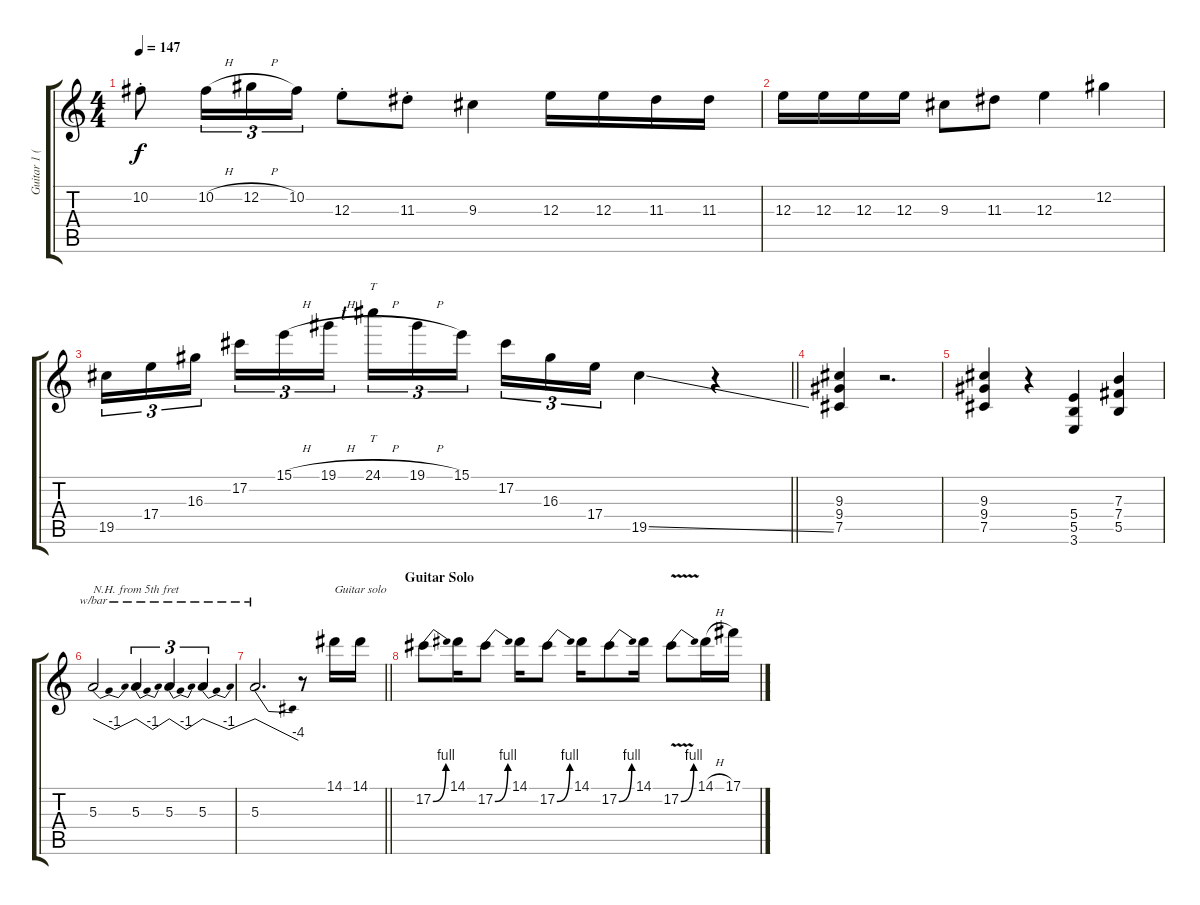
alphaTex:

\track ("Guitar 1 (Lead)" "Guitar 1 (") {instrument overdrivenguitar}
\staff {score tabs}
\tuning (Db4 Ab3 E3 B2 Gb2 Db2) {hide}
\ts (4 4)
\tempo 147
\clef g2
\ks c
10.2{st}.8{dy f} 10.2{h}.16{tu (3 2)} 12.2{h}.16{tu (3 2)} 10.2.16{tu (3 2)} 12.3{st}.8 11.3{st}.8 9.3.4 12.3.16 12.3.16 11.3.16 11.3.16 |
12.3.16 12.3.16 12.3.16 12.3.16 9.3.8 11.3.8 12.3.4 12.2.4 |
\barLineRight lightlight
19.5.16{tu (3 2)} 17.4.16{tu (3 2)} 16.3.16{tu (3 2) beam splitsecondary} 17.2.16{tu (3 2)} 15.1{h}.16{tu (3 2)} 19.1{h}.16{tu (3 2)} 24.1{h lf 1}.16{tt tu (3 2)} 19.1{h}.16{tu (3 2)} 15.1.16{tu (3 2) beam splitsecondary} 17.2.16{tu (3 2)} 16.3.16{tu (3 2)} 17.4.16{tu (3 2)} 19.5{ss}.4 r.4 |
(9.3 9.4 7.5).4 r.2{d} |
(9.3 9.4 7.5).4 r.4 (5.4 5.5 3.6).4 (7.3 7.4 5.5).4 |
5.3.2{tbe (dip default 0 0 30 -4 60 0) txt "N.H. from 5th fret" instrument guitarharmonics} 5.3.4{tu (3 2) tbe (dip default 0 0 30 -4 60 0)} 5.3.4{tu (3 2) tbe (dip default 0 0 30 -4 60 0)} 5.3.4{tu (3 2) tbe (dip default 0 0 30 -4 60 0)} |
\barLineRight lightlight
5.3.2{d tbe (dive default 0 0 60 -16)} r.8 14.1.16{txt "Guitar solo" volume 13 instrument overdrivenguitar} 14.1.16 |
\section ("" "Guitar Solo")
17.2{be (bend 0 0 60 4)}.8 14.1.16 17.2{be (bend 0 0 60 4)}.8 14.1.16 17.2{be (bend 0 0 60 4)}.8 14.1.16 17.2{be (bend 0 0 60 4)}.8 14.1.16 17.2{be (bend 0 0 60 4) v}.8 14.1{h}.16 17.1.16
